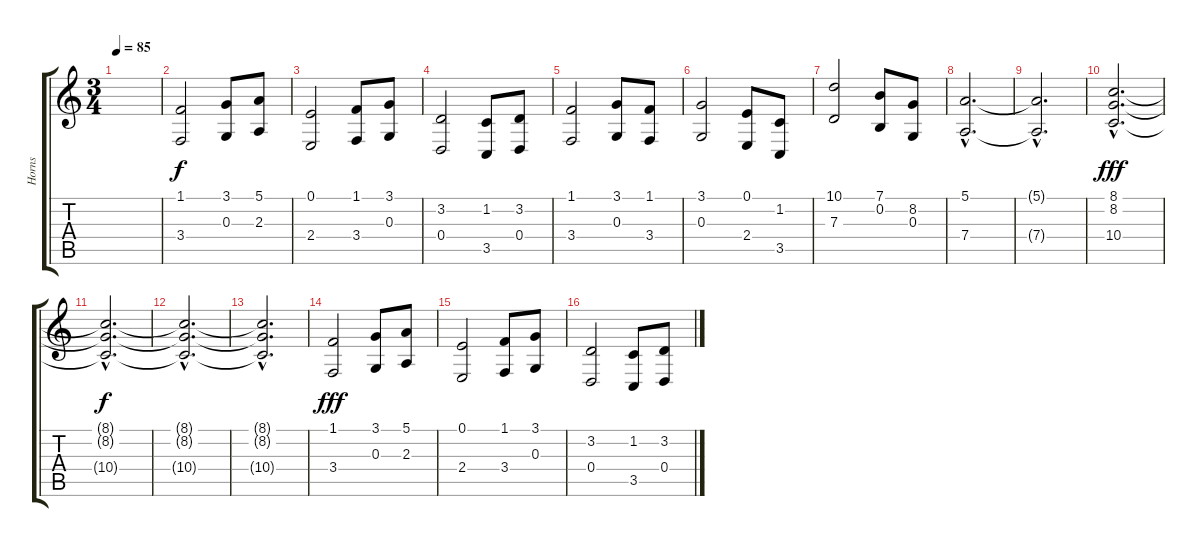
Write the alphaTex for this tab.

\track ("Horns" "Horns") {instrument lead1square}
\staff {score tabs}
\tuning (E4 B3 G3 D3 A2 C2) {hide}
\ts (3 4)
\tempo 85
\clef g2
\ks c
|
(1.1 3.4).2 (3.1 0.3).8 (5.1 2.3).8 |
(0.1 2.4).2 (1.1 3.4).8 (3.1 0.3).8 |
(3.2 0.4).2 (1.2 3.5).8 (3.2 0.4).8 |
(1.1 3.4).2 (3.1 0.3).8 (1.1 3.4).8 |
(3.1 0.3).2 (0.1 2.4).8 (1.2 3.5).8 |
(10.1 7.3).2 (7.1 0.2).8 (8.2 0.3).8 |
(5.1{hac} 7.4{hac}).2{d} |
(5.1{hac t} 7.4{hac t}).2{d dy f} |
(8.1{hac} 8.2{hac} 10.4{hac}).2{d dy fff} |
(8.1{hac t} 8.2{hac t} 10.4{hac t}).2{d dy f} |
(8.1{hac t} 8.2{hac t} 10.4{hac t}).2{d} |
(8.1{hac t} 8.2{hac t} 10.4{hac t}).2{d} |
(1.1 3.4).2{dy fff} (3.1 0.3).8 (5.1 2.3).8 |
(0.1 2.4).2 (1.1 3.4).8 (3.1 0.3).8 |
(3.2 0.4).2 (1.2 3.5).8 (3.2 0.4).8
